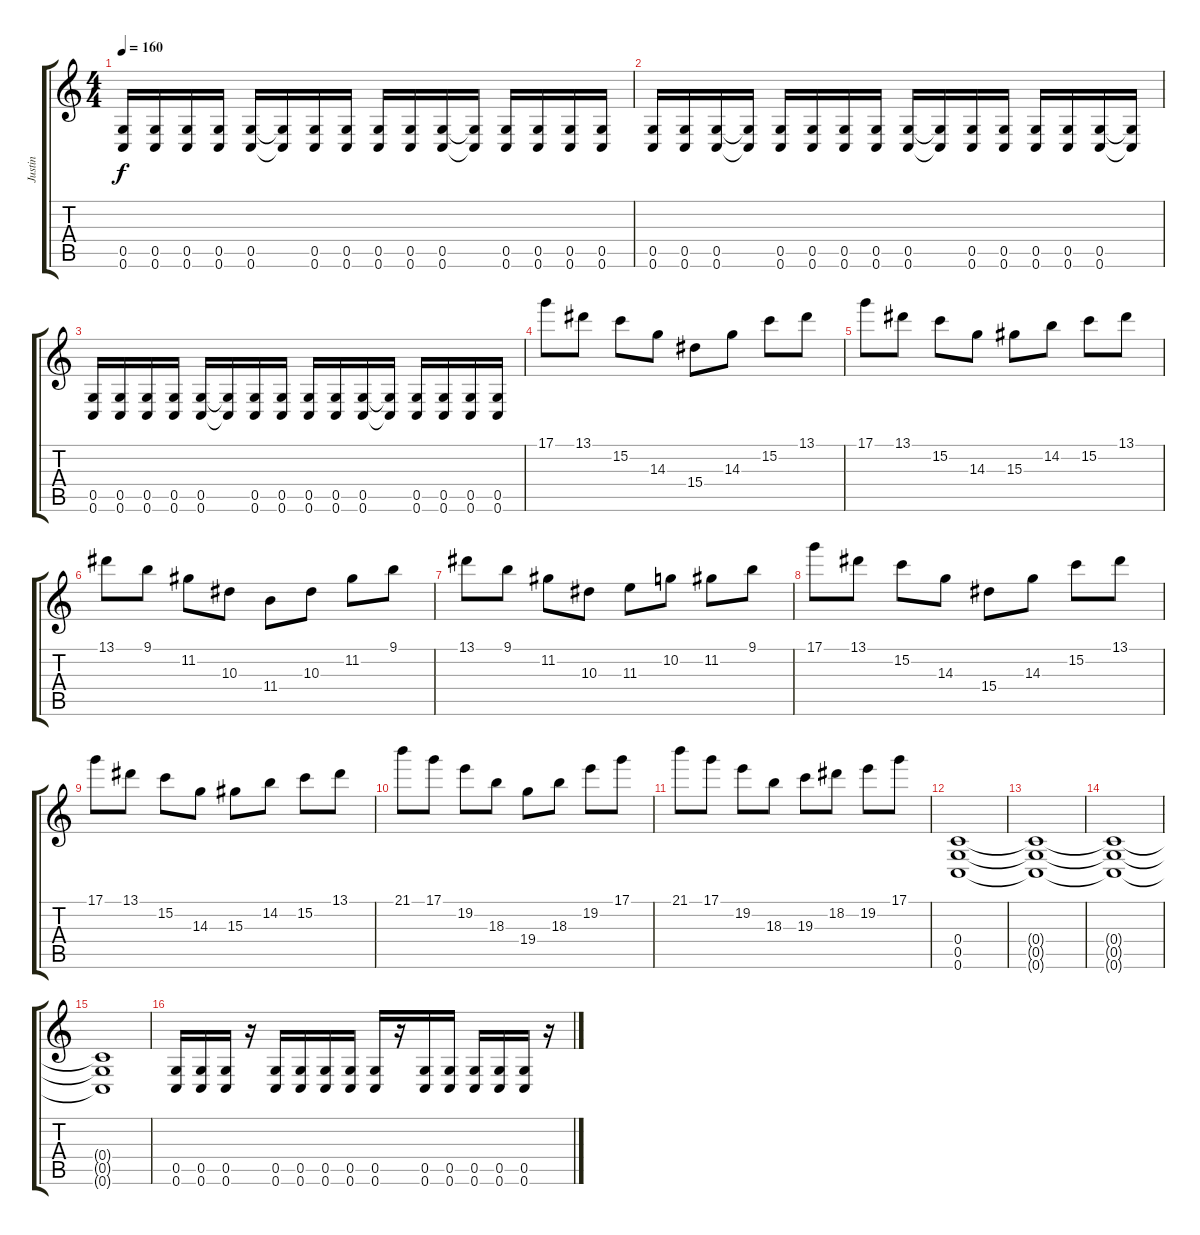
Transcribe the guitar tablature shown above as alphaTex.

\track ("Justin" "Justin") {instrument distortionguitar}
\staff {score tabs}
\tuning (D4 A3 F3 C3 G2 C2) {hide}
\ts (4 4)
\tempo 160
\clef g2
\ks c
(0.5 0.6).16{dy f} (0.5 0.6).16 (0.5 0.6).16 (0.5 0.6).16 (0.5 0.6).16 (0.5{t} 0.6{t}).16 (0.5 0.6).16 (0.5 0.6).16 (0.5 0.6).16 (0.5 0.6).16 (0.5 0.6).16 (0.5{t} 0.6{t}).16 (0.5 0.6).16 (0.5 0.6).16 (0.5 0.6).16 (0.5 0.6).16 |
(0.5 0.6).16 (0.5 0.6).16 (0.5 0.6).16 (0.5{t} 0.6{t}).16 (0.5 0.6).16 (0.5 0.6).16 (0.5 0.6).16 (0.5 0.6).16 (0.5 0.6).16 (0.5{t} 0.6{t}).16 (0.5 0.6).16 (0.5 0.6).16 (0.5 0.6).16 (0.5 0.6).16 (0.5 0.6).16 (0.5{t} 0.6{t}).16 |
(0.5 0.6).16 (0.5 0.6).16 (0.5 0.6).16 (0.5 0.6).16 (0.5 0.6).16 (0.5{t} 0.6{t}).16 (0.5 0.6).16 (0.5 0.6).16 (0.5 0.6).16 (0.5 0.6).16 (0.5 0.6).16 (0.5{t} 0.6{t}).16 (0.5 0.6).16 (0.5 0.6).16 (0.5 0.6).16 (0.5 0.6).16 |
17.1.8 13.1.8 15.2.8 14.3.8 15.4.8 14.3.8 15.2.8 13.1.8 |
17.1.8 13.1.8 15.2.8 14.3.8 15.3.8 14.2.8 15.2.8 13.1.8 |
13.1.8 9.1.8 11.2.8 10.3.8 11.4.8 10.3.8 11.2.8 9.1.8 |
13.1.8 9.1.8 11.2.8 10.3.8 11.3.8 10.2.8 11.2.8 9.1.8 |
17.1.8 13.1.8 15.2.8 14.3.8 15.4.8 14.3.8 15.2.8 13.1.8 |
17.1.8 13.1.8 15.2.8 14.3.8 15.3.8 14.2.8 15.2.8 13.1.8 |
21.1.8 17.1.8 19.2.8 18.3.8 19.4.8 18.3.8 19.2.8 17.1.8 |
21.1.8 17.1.8 19.2.8 18.3.8 19.3.8 18.2.8 19.2.8 17.1.8 |
(0.4 0.5 0.6).1 |
(0.4{t} 0.5{t} 0.6{t}).1 |
(0.4{t} 0.5{t} 0.6{t}).1 |
(0.4{t} 0.5{t} 0.6{t}).1 |
(0.5 0.6).16 (0.5 0.6).16 (0.5 0.6).16 r.16 (0.5 0.6).16 (0.5 0.6).16 (0.5 0.6).16 (0.5 0.6).16 (0.5 0.6).16 r.16 (0.5 0.6).16 (0.5 0.6).16 (0.5 0.6).16 (0.5 0.6).16 (0.5 0.6).16 r.16
